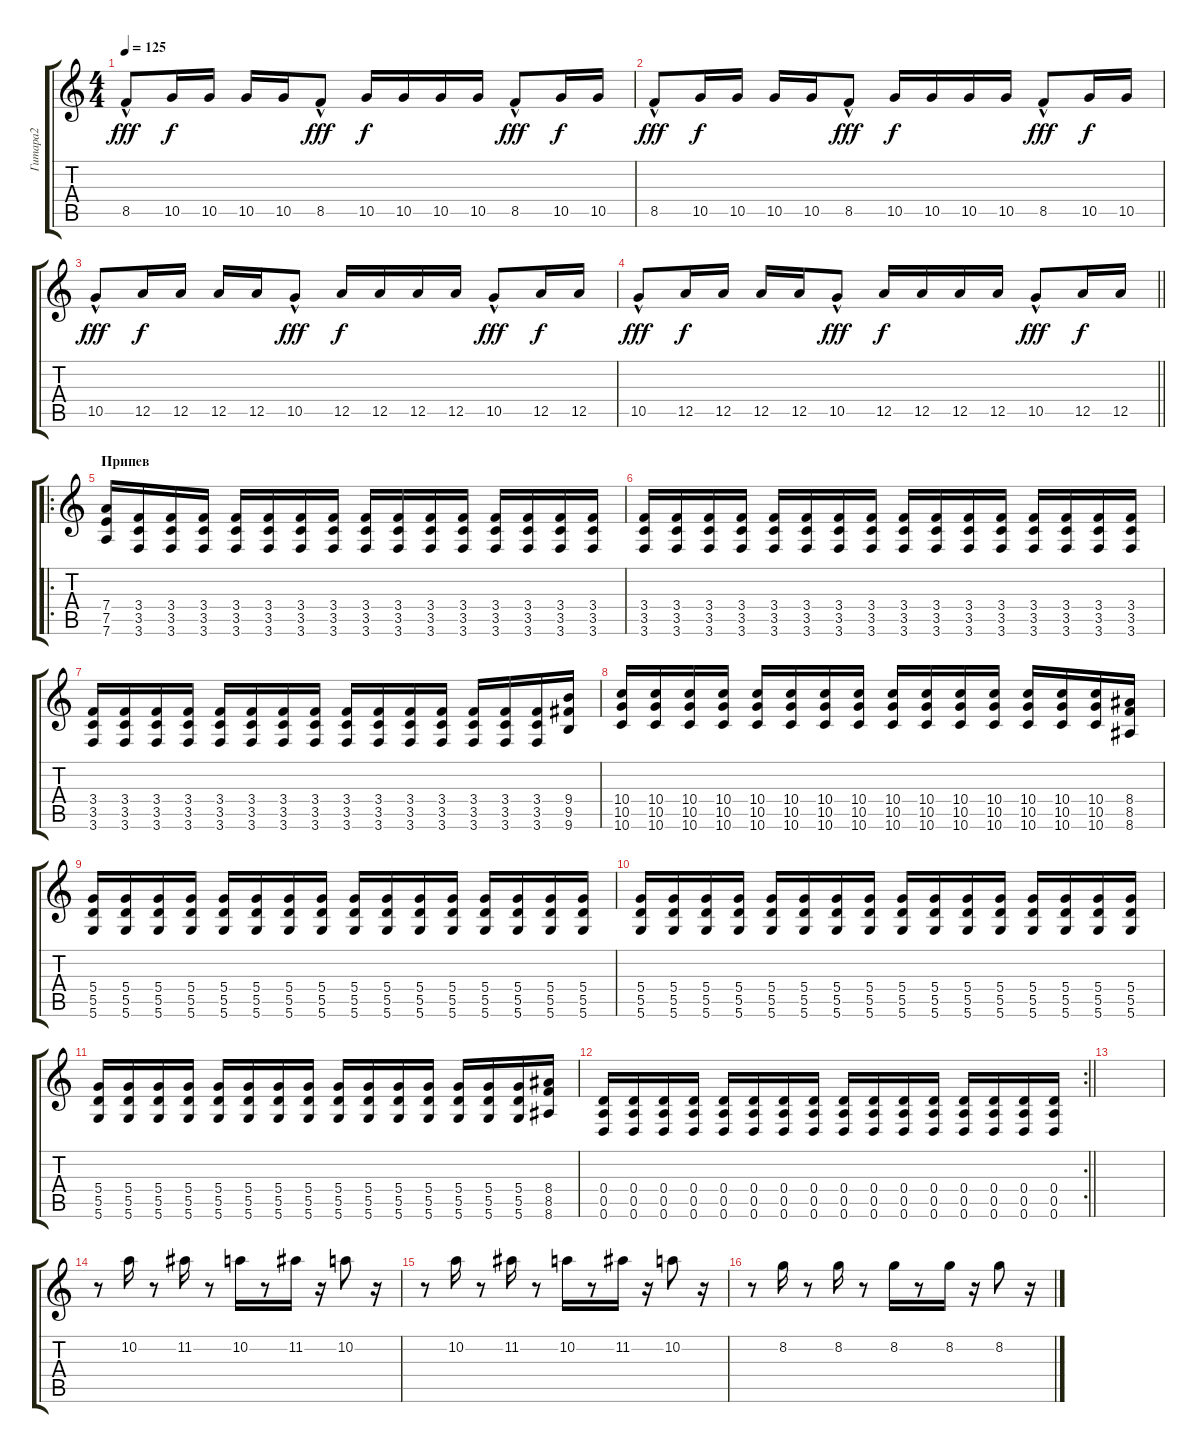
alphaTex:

\track ("Гитара2" "Гитара2") {instrument overdrivenguitar}
\staff {score tabs}
\tuning (E4 B3 G3 D3 A2 D2) {hide}
\ts (4 4)
\tempo 125
\clef g2
\ks c
8.5{hac}.8{dy fff} 10.5.16{dy f} 10.5.16 10.5.16 10.5.16 8.5{hac}.8{dy fff} 10.5.16{dy f} 10.5.16 10.5.16 10.5.16 8.5{hac}.8{dy fff} 10.5.16{dy f} 10.5.16 |
8.5{hac}.8{dy fff} 10.5.16{dy f} 10.5.16 10.5.16 10.5.16 8.5{hac}.8{dy fff} 10.5.16{dy f} 10.5.16 10.5.16 10.5.16 8.5{hac}.8{dy fff} 10.5.16{dy f} 10.5.16 |
10.5{hac}.8{dy fff} 12.5.16{dy f} 12.5.16 12.5.16 12.5.16 10.5{hac}.8{dy fff} 12.5.16{dy f} 12.5.16 12.5.16 12.5.16 10.5{hac}.8{dy fff} 12.5.16{dy f} 12.5.16 |
\barLineRight lightlight
10.5{hac}.8{dy fff} 12.5.16{dy f} 12.5.16 12.5.16 12.5.16 10.5{hac}.8{dy fff} 12.5.16{dy f} 12.5.16 12.5.16 12.5.16 10.5{hac}.8{dy fff} 12.5.16{dy f} 12.5.16 |
\ro
\section ("" "Припев")
(7.4 7.5 7.6).16 (3.4 3.5 3.6).16 (3.4 3.5 3.6).16 (3.4 3.5 3.6).16 (3.4 3.5 3.6).16 (3.4 3.5 3.6).16 (3.4 3.5 3.6).16 (3.4 3.5 3.6).16 (3.4 3.5 3.6).16 (3.4 3.5 3.6).16 (3.4 3.5 3.6).16 (3.4 3.5 3.6).16 (3.4 3.5 3.6).16 (3.4 3.5 3.6).16 (3.4 3.5 3.6).16 (3.4 3.5 3.6).16 |
(3.4 3.5 3.6).16 (3.4 3.5 3.6).16 (3.4 3.5 3.6).16 (3.4 3.5 3.6).16 (3.4 3.5 3.6).16 (3.4 3.5 3.6).16 (3.4 3.5 3.6).16 (3.4 3.5 3.6).16 (3.4 3.5 3.6).16 (3.4 3.5 3.6).16 (3.4 3.5 3.6).16 (3.4 3.5 3.6).16 (3.4 3.5 3.6).16 (3.4 3.5 3.6).16 (3.4 3.5 3.6).16 (3.4 3.5 3.6).16 |
(3.4 3.5 3.6).16 (3.4 3.5 3.6).16 (3.4 3.5 3.6).16 (3.4 3.5 3.6).16 (3.4 3.5 3.6).16 (3.4 3.5 3.6).16 (3.4 3.5 3.6).16 (3.4 3.5 3.6).16 (3.4 3.5 3.6).16 (3.4 3.5 3.6).16 (3.4 3.5 3.6).16 (3.4 3.5 3.6).16 (3.4 3.5 3.6).16 (3.4 3.5 3.6).16 (3.4 3.5 3.6).16 (9.4 9.5 9.6).16 |
(10.4 10.5 10.6).16 (10.4 10.5 10.6).16 (10.4 10.5 10.6).16 (10.4 10.5 10.6).16 (10.4 10.5 10.6).16 (10.4 10.5 10.6).16 (10.4 10.5 10.6).16 (10.4 10.5 10.6).16 (10.4 10.5 10.6).16 (10.4 10.5 10.6).16 (10.4 10.5 10.6).16 (10.4 10.5 10.6).16 (10.4 10.5 10.6).16 (10.4 10.5 10.6).16 (10.4 10.5 10.6).16 (8.4 8.5 8.6).16 |
(5.4 5.5 5.6).16 (5.4 5.5 5.6).16 (5.4 5.5 5.6).16 (5.4 5.5 5.6).16 (5.4 5.5 5.6).16 (5.4 5.5 5.6).16 (5.4 5.5 5.6).16 (5.4 5.5 5.6).16 (5.4 5.5 5.6).16 (5.4 5.5 5.6).16 (5.4 5.5 5.6).16 (5.4 5.5 5.6).16 (5.4 5.5 5.6).16 (5.4 5.5 5.6).16 (5.4 5.5 5.6).16 (5.4 5.5 5.6).16 |
(5.4 5.5 5.6).16 (5.4 5.5 5.6).16 (5.4 5.5 5.6).16 (5.4 5.5 5.6).16 (5.4 5.5 5.6).16 (5.4 5.5 5.6).16 (5.4 5.5 5.6).16 (5.4 5.5 5.6).16 (5.4 5.5 5.6).16 (5.4 5.5 5.6).16 (5.4 5.5 5.6).16 (5.4 5.5 5.6).16 (5.4 5.5 5.6).16 (5.4 5.5 5.6).16 (5.4 5.5 5.6).16 (5.4 5.5 5.6).16 |
(5.4 5.5 5.6).16 (5.4 5.5 5.6).16 (5.4 5.5 5.6).16 (5.4 5.5 5.6).16 (5.4 5.5 5.6).16 (5.4 5.5 5.6).16 (5.4 5.5 5.6).16 (5.4 5.5 5.6).16 (5.4 5.5 5.6).16 (5.4 5.5 5.6).16 (5.4 5.5 5.6).16 (5.4 5.5 5.6).16 (5.4 5.5 5.6).16 (5.4 5.5 5.6).16 (5.4 5.5 5.6).16 (8.4 8.5 8.6).16 |
\rc 2
\barLineRight lightlight
(0.4 0.5 0.6).16 (0.4 0.5 0.6).16 (0.4 0.5 0.6).16 (0.4 0.5 0.6).16 (0.4 0.5 0.6).16 (0.4 0.5 0.6).16 (0.4 0.5 0.6).16 (0.4 0.5 0.6).16 (0.4 0.5 0.6).16 (0.4 0.5 0.6).16 (0.4 0.5 0.6).16 (0.4 0.5 0.6).16 (0.4 0.5 0.6).16 (0.4 0.5 0.6).16 (0.4 0.5 0.6).16 (0.4 0.5 0.6).16 |
|
r.8 10.2.16 r.8 11.2.16 r.8 10.2.16 r.8 11.2.16 r.16 10.2.8 r.16 |
r.8 10.2.16 r.8 11.2.16 r.8 10.2.16 r.8 11.2.16 r.16 10.2.8 r.16 |
r.8 8.2.16 r.8 8.2.16 r.8 8.2.16 r.8 8.2.16 r.16 8.2.8 r.16
